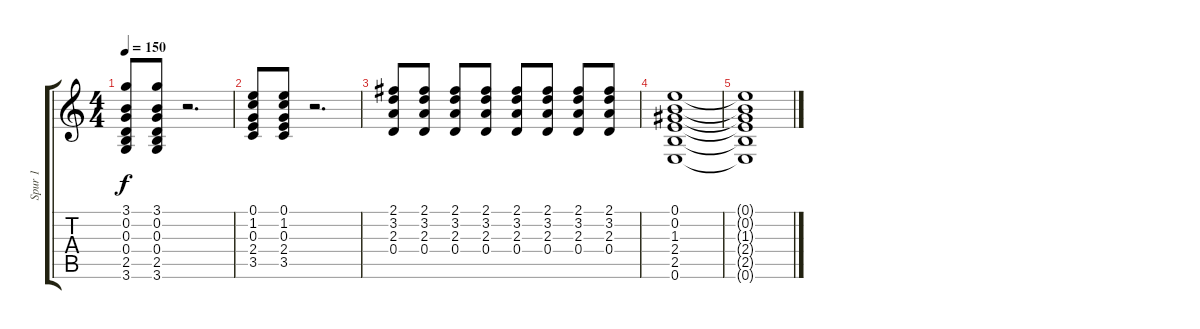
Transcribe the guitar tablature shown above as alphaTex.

\track ("Spur 1" "Spur 1") {instrument electricguitarclean}
\staff {score tabs}
\tuning (E4 B3 G3 D3 A2 E2) {hide}
\ts (4 4)
\tempo 150
\clef g2
\ks c
(3.1 0.2 0.3 0.4 2.5 3.6).8{dy f} (3.1 0.2 0.3 0.4 2.5 3.6).8 r.2{d} |
(0.1 1.2 0.3 2.4 3.5).8 (0.1 1.2 0.3 2.4 3.5).8 r.2{d} |
(2.1 3.2 2.3 0.4).8 (2.1 3.2 2.3 0.4).8 (2.1 3.2 2.3 0.4).8 (2.1 3.2 2.3 0.4).8 (2.1 3.2 2.3 0.4).8 (2.1 3.2 2.3 0.4).8 (2.1 3.2 2.3 0.4).8 (2.1 3.2 2.3 0.4).8 |
(0.1 0.2 1.3 2.4 2.5 0.6).1 |
(0.1{t} 0.2{t} 1.3{t} 2.4{t} 2.5{t} 0.6{t}).1
